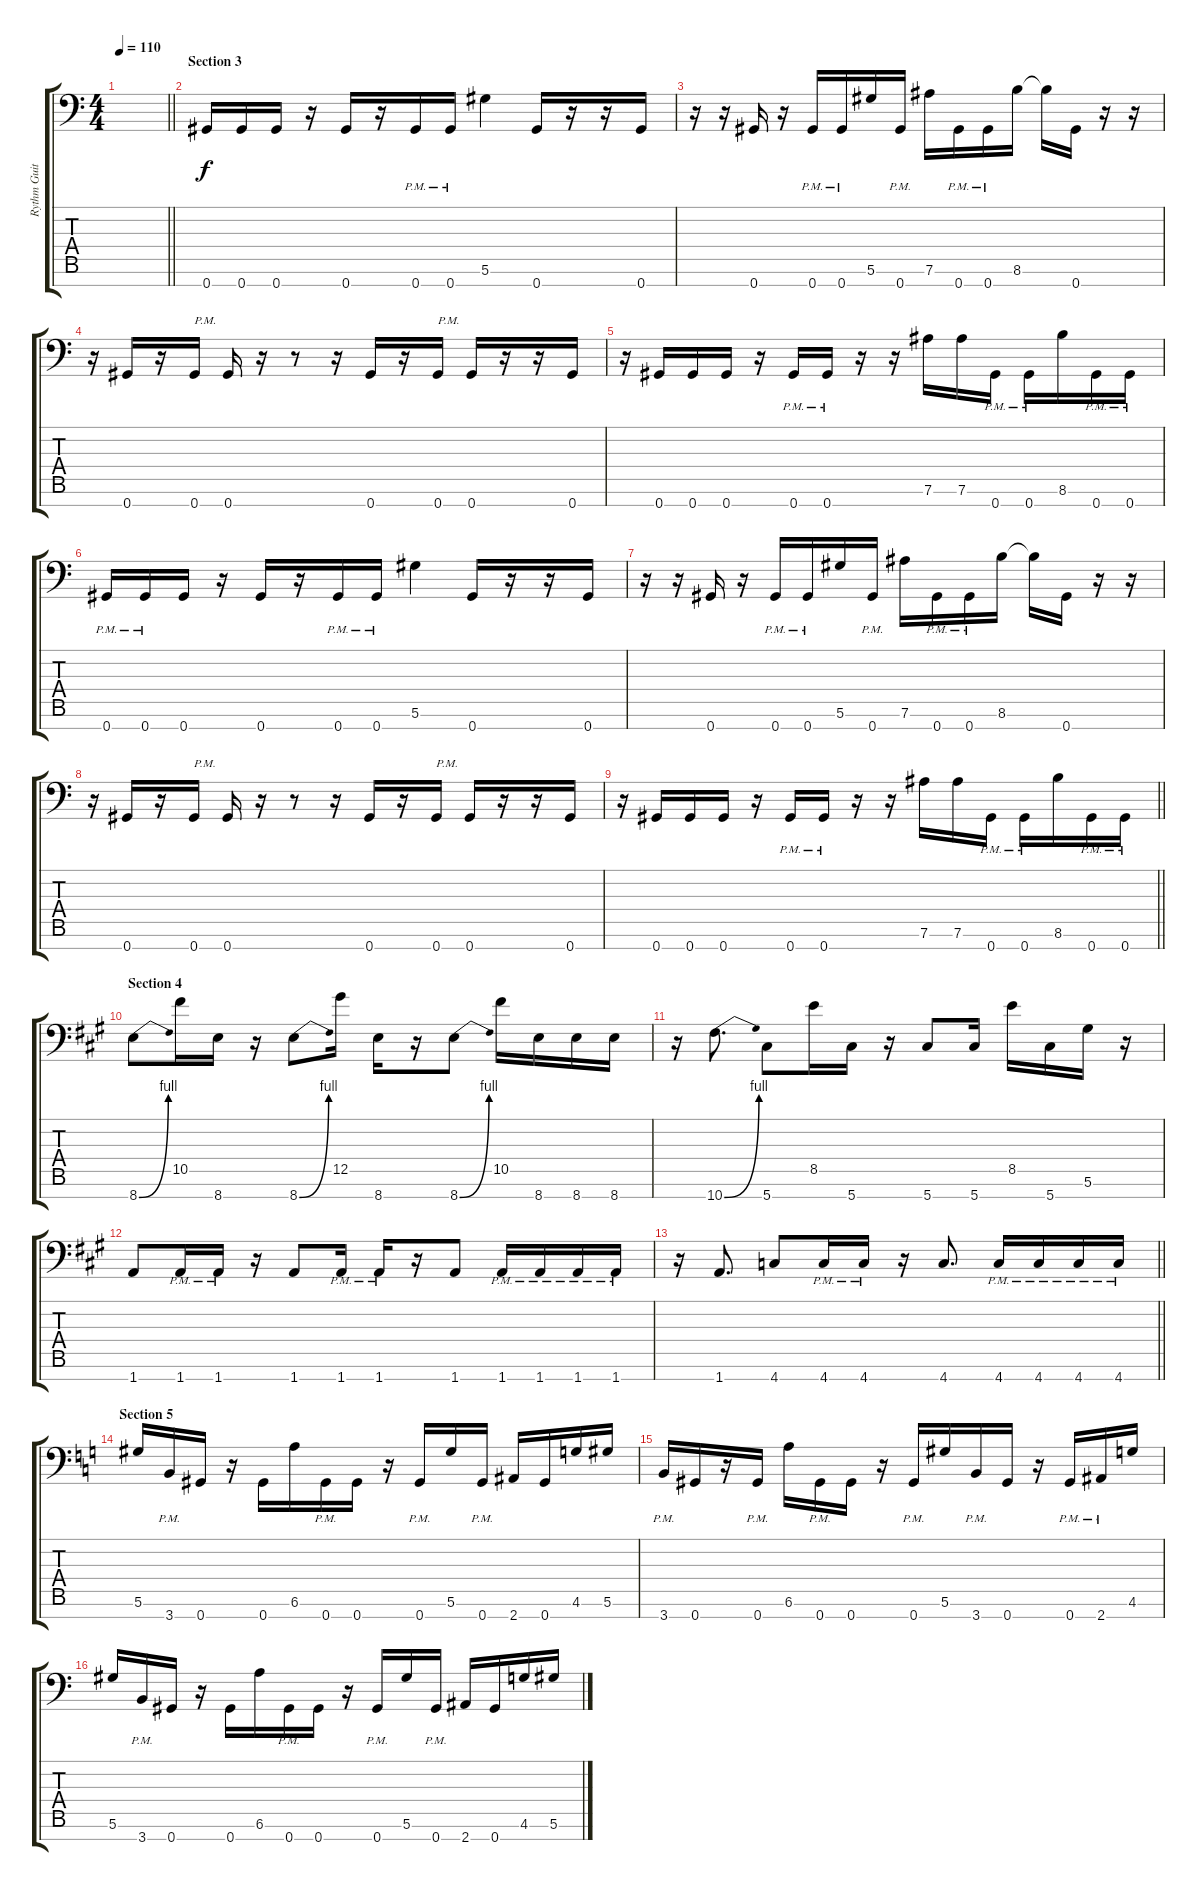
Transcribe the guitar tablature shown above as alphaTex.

\track ("Rythm Guitar" "Rythm Guit") {instrument distortionguitar}
\staff {score tabs}
\tuning (Eb4 Bb3 Gb3 Db3 Ab2 Eb2 Ab1) {hide}
\ts (4 4)
\tempo 110
\clef f4
\barLineRight lightlight
\ks c
|
\section ("" "Section 3")
0.7.16 0.7.16 0.7.16 r.16 0.7.16 r.16 0.7{pm}.16 0.7{pm}.16 5.6.4 0.7.16 r.16 r.16 0.7.16 |
r.16 r.16 0.7.16 r.16 0.7{pm}.16 0.7{pm}.16 5.6.16 0.7{pm}.16 7.6.16 0.7{pm}.16 0.7{pm}.16 8.6.16 8.6{t}.16 0.7.16 r.16 r.16 |
r.16 0.7.16 r.16 0.7.16{txt "P.M."} 0.7.16 r.16 r.8 r.16 0.7.16 r.16 0.7.16{txt "P.M."} 0.7.16 r.16 r.16 0.7.16 |
r.16 0.7.16 0.7.16 0.7.16 r.16 0.7{pm}.16 0.7{pm}.16 r.16 r.16 7.6.16 7.6.16 0.7{pm}.16 0.7{pm}.16 8.6.16 0.7{pm}.16 0.7{pm}.16 |
0.7{pm}.16 0.7{pm}.16 0.7.16 r.16 0.7.16 r.16 0.7{pm}.16 0.7{pm}.16 5.6.4 0.7.16 r.16 r.16 0.7.16 |
r.16 r.16 0.7.16 r.16 0.7{pm}.16 0.7{pm}.16 5.6.16 0.7{pm}.16 7.6.16 0.7{pm}.16 0.7{pm}.16 8.6.16 8.6{t}.16 0.7.16 r.16 r.16 |
r.16 0.7.16 r.16 0.7.16{txt "P.M."} 0.7.16 r.16 r.8 r.16 0.7.16 r.16 0.7.16{txt "P.M."} 0.7.16 r.16 r.16 0.7.16 |
\barLineRight lightlight
r.16 0.7.16 0.7.16 0.7.16 r.16 0.7{pm}.16 0.7{pm}.16 r.16 r.16 7.6.16 7.6.16 0.7{pm}.16 0.7{pm}.16 8.6.16 0.7{pm}.16 0.7{pm}.16 |
\section ("" "Section 4")
\ks f#minor
8.7{be (bend 0 0 60 4)}.8 10.5.16 8.7.16 r.16 8.7{be (bend 0 0 60 4)}.8 12.5.16 8.7.16 r.16 8.7{be (bend 0 0 60 4)}.8 10.5.16 8.7.16 8.7.16 8.7.16 |
r.16 10.7{be (bend 0 0 60 4)}.8{d} 5.7.8 8.5.16 5.7.16 r.16 5.7.8 5.7.16 8.5.16 5.7.16 5.6.16 r.16 |
1.7.8 1.7{pm}.16 1.7{pm}.16 r.16 1.7.8 1.7{pm}.16 1.7{pm}.16 r.16 1.7.8 1.7{pm}.16 1.7{pm}.16 1.7{pm}.16 1.7{pm}.16 |
\barLineRight lightlight
r.16 1.7.8{d} 4.7.8 4.7{pm}.16 4.7{pm}.16 r.16 4.7.8{d} 4.7{pm}.16 4.7{pm}.16 4.7{pm}.16 4.7{pm}.16 |
\section ("" "Section 5")
\ks c
5.6.16 3.7{pm}.16 0.7.16 r.16 0.7.16 6.6.16 0.7{pm}.16 0.7.16 r.16 0.7{pm}.16 5.6.16 0.7{pm}.16 2.7.16 0.7.16 4.6.16 5.6.16 |
3.7{pm}.16 0.7.16 r.16 0.7{pm}.16 6.6.16 0.7{pm}.16 0.7.16 r.16 0.7{pm}.16 5.6.16 3.7{pm}.16 0.7.16 r.16 0.7{pm}.16 2.7{pm}.16 4.6.16 |
5.6.16 3.7{pm}.16 0.7.16 r.16 0.7.16 6.6.16 0.7{pm}.16 0.7.16 r.16 0.7{pm}.16 5.6.16 0.7{pm}.16 2.7.16 0.7.16 4.6.16 5.6.16
